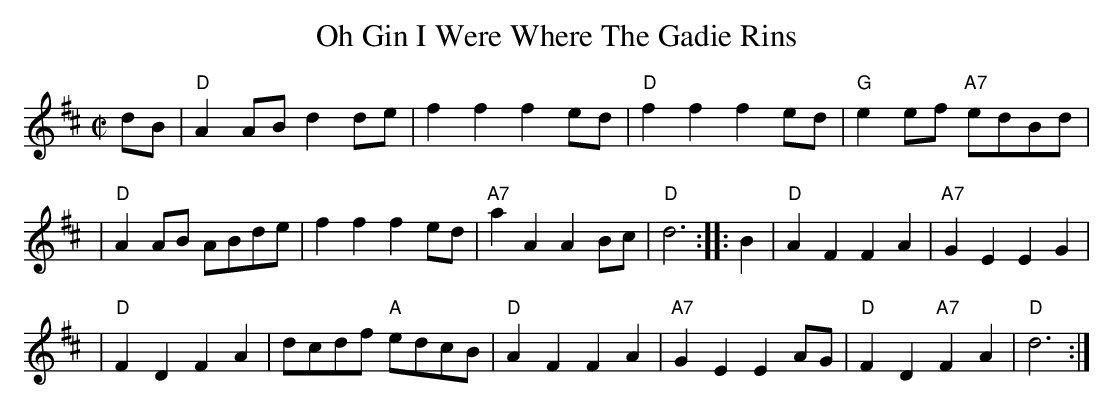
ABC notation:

X:1
T: Oh Gin I Were Where The Gadie Rins
M: C|
L: 1/4
K: D
d/B/ \
| "D"AA/B/ dd/e/ | ff fe/d/ | "D"ff fe/d/ | "G"ee/f/ "A7"e/d/B/d/ |
| "D"AA/B/ A/B/d/e/ | ff fe/d/ | "A7"aA AB/c/ | "D"d3 :: B | "D"AF FA | "A7"GE EG |
| "D"FD FA | d/c/d/f/ "A"e/d/c/B/ | "D"AF FA | "A7"GE EA/G/ | "D"FD "A7"FA | "D"d3 :|
